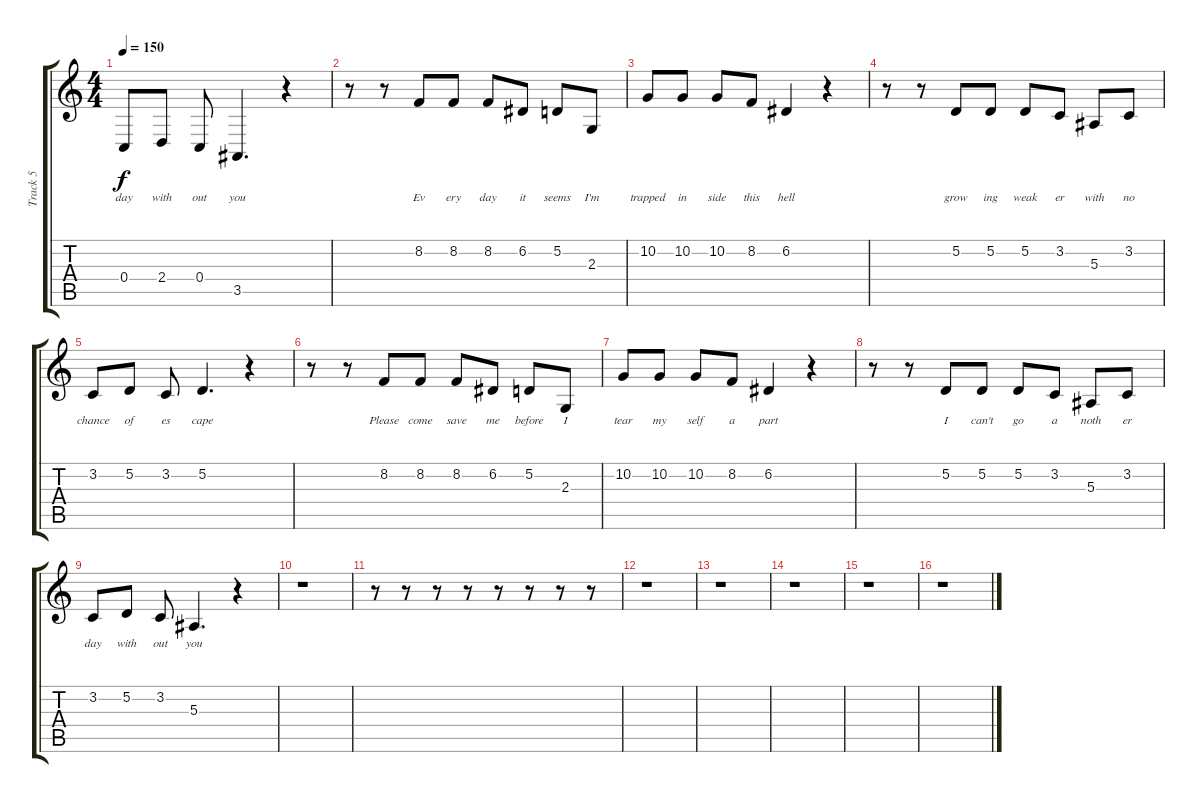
\track ("Track 5" "Track 5") {instrument lead1square}
\staff {score tabs}
\tuning (D4 A3 F3 C3 G2 C2) {hide}
\ts (4 4)
\tempo 150
\clef g2
\ks c
0.4.8{lyrics (0 "day") lyrics (1 "") lyrics (2 "") lyrics (3 "") lyrics (4 "") dy f} 2.4.8{lyrics (0 "with") lyrics (1 "") lyrics (2 "") lyrics (3 "") lyrics (4 "")} 0.4.8{lyrics (0 "out") lyrics (1 "") lyrics (2 "") lyrics (3 "") lyrics (4 "")} 3.5.4{d lyrics (0 "you") lyrics (1 "") lyrics (2 "") lyrics (3 "") lyrics (4 "")} r.4 |
r.8 r.8 8.2.8{lyrics (0 "Ev") lyrics (1 "") lyrics (2 "") lyrics (3 "") lyrics (4 "")} 8.2.8{lyrics (0 "ery") lyrics (1 "") lyrics (2 "") lyrics (3 "") lyrics (4 "")} 8.2.8{lyrics (0 "day") lyrics (1 "") lyrics (2 "") lyrics (3 "") lyrics (4 "")} 6.2.8{lyrics (0 "it") lyrics (1 "") lyrics (2 "") lyrics (3 "") lyrics (4 "")} 5.2.8{lyrics (0 "seems") lyrics (1 "") lyrics (2 "") lyrics (3 "") lyrics (4 "")} 2.3.8{lyrics (0 "I'm") lyrics (1 "") lyrics (2 "") lyrics (3 "") lyrics (4 "")} |
10.2.8{lyrics (0 "trapped") lyrics (1 "") lyrics (2 "") lyrics (3 "") lyrics (4 "")} 10.2.8{lyrics (0 "in") lyrics (1 "") lyrics (2 "") lyrics (3 "") lyrics (4 "")} 10.2.8{lyrics (0 "side") lyrics (1 "") lyrics (2 "") lyrics (3 "") lyrics (4 "")} 8.2.8{lyrics (0 "this") lyrics (1 "") lyrics (2 "") lyrics (3 "") lyrics (4 "")} 6.2.4{lyrics (0 "hell") lyrics (1 "") lyrics (2 "") lyrics (3 "") lyrics (4 "")} r.4 |
r.8 r.8 5.2.8{lyrics (0 "grow") lyrics (1 "") lyrics (2 "") lyrics (3 "") lyrics (4 "")} 5.2.8{lyrics (0 "ing") lyrics (1 "") lyrics (2 "") lyrics (3 "") lyrics (4 "")} 5.2.8{lyrics (0 "weak") lyrics (1 "") lyrics (2 "") lyrics (3 "") lyrics (4 "")} 3.2.8{lyrics (0 "er") lyrics (1 "") lyrics (2 "") lyrics (3 "") lyrics (4 "")} 5.3.8{lyrics (0 "with") lyrics (1 "") lyrics (2 "") lyrics (3 "") lyrics (4 "")} 3.2.8{lyrics (0 "no") lyrics (1 "") lyrics (2 "") lyrics (3 "") lyrics (4 "")} |
3.2.8{lyrics (0 "chance") lyrics (1 "") lyrics (2 "") lyrics (3 "") lyrics (4 "")} 5.2.8{lyrics (0 "of") lyrics (1 "") lyrics (2 "") lyrics (3 "") lyrics (4 "")} 3.2.8{lyrics (0 "es") lyrics (1 "") lyrics (2 "") lyrics (3 "") lyrics (4 "")} 5.2.4{d lyrics (0 "cape") lyrics (1 "") lyrics (2 "") lyrics (3 "") lyrics (4 "")} r.4 |
r.8 r.8 8.2.8{lyrics (0 "Please") lyrics (1 "") lyrics (2 "") lyrics (3 "") lyrics (4 "")} 8.2.8{lyrics (0 "come") lyrics (1 "") lyrics (2 "") lyrics (3 "") lyrics (4 "")} 8.2.8{lyrics (0 "save") lyrics (1 "") lyrics (2 "") lyrics (3 "") lyrics (4 "")} 6.2.8{lyrics (0 "me") lyrics (1 "") lyrics (2 "") lyrics (3 "") lyrics (4 "")} 5.2.8{lyrics (0 "before") lyrics (1 "") lyrics (2 "") lyrics (3 "") lyrics (4 "")} 2.3.8{lyrics (0 "I") lyrics (1 "") lyrics (2 "") lyrics (3 "") lyrics (4 "")} |
10.2.8{lyrics (0 "tear") lyrics (1 "") lyrics (2 "") lyrics (3 "") lyrics (4 "")} 10.2.8{lyrics (0 "my") lyrics (1 "") lyrics (2 "") lyrics (3 "") lyrics (4 "")} 10.2.8{lyrics (0 "self") lyrics (1 "") lyrics (2 "") lyrics (3 "") lyrics (4 "")} 8.2.8{lyrics (0 "a") lyrics (1 "") lyrics (2 "") lyrics (3 "") lyrics (4 "")} 6.2.4{lyrics (0 "part") lyrics (1 "") lyrics (2 "") lyrics (3 "") lyrics (4 "")} r.4 |
r.8 r.8 5.2.8{lyrics (0 "I") lyrics (1 "") lyrics (2 "") lyrics (3 "") lyrics (4 "")} 5.2.8{lyrics (0 "can't") lyrics (1 "") lyrics (2 "") lyrics (3 "") lyrics (4 "")} 5.2.8{lyrics (0 "go") lyrics (1 "") lyrics (2 "") lyrics (3 "") lyrics (4 "")} 3.2.8{lyrics (0 "a") lyrics (1 "") lyrics (2 "") lyrics (3 "") lyrics (4 "")} 5.3.8{lyrics (0 "noth") lyrics (1 "") lyrics (2 "") lyrics (3 "") lyrics (4 "")} 3.2.8{lyrics (0 "er") lyrics (1 "") lyrics (2 "") lyrics (3 "") lyrics (4 "")} |
3.2.8{lyrics (0 "day") lyrics (1 "") lyrics (2 "") lyrics (3 "") lyrics (4 "")} 5.2.8{lyrics (0 "with") lyrics (1 "") lyrics (2 "") lyrics (3 "") lyrics (4 "")} 3.2.8{lyrics (0 "out") lyrics (1 "") lyrics (2 "") lyrics (3 "") lyrics (4 "")} 5.3.4{d lyrics (0 "you") lyrics (1 "") lyrics (2 "") lyrics (3 "") lyrics (4 "")} r.4 |
r.1 |
r.8 r.8 r.8 r.8 r.8 r.8 r.8 r.8 |
r.1 |
r.1 |
r.1 |
r.1 |
r.1
